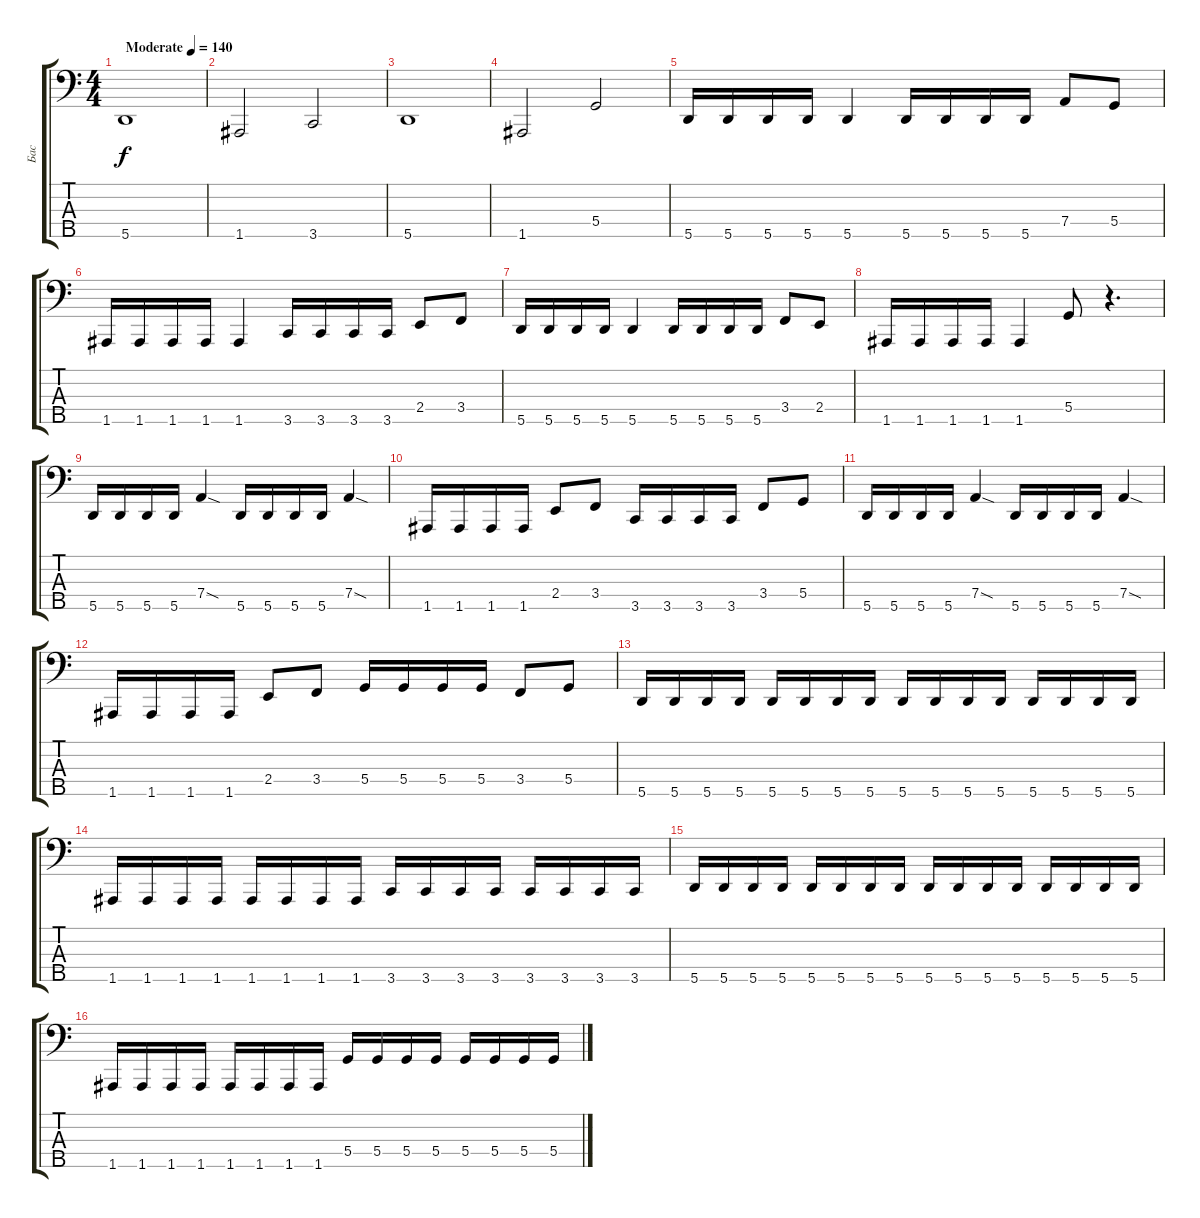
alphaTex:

\track ("Бас" "Бас") {instrument electricbassfinger}
\staff {score tabs}
\tuning (F2 C2 G1 D1 A0) {hide}
\ts (4 4)
\tempo (140 "Moderate")
\clef f4
\ks c
5.5.1{dy f instrument electricbassfinger} |
1.5.2 3.5.2 |
5.5.1 |
1.5.2 5.4.2 |
5.5.16 5.5.16 5.5.16 5.5.16 5.5.4 5.5.16 5.5.16 5.5.16 5.5.16 7.4.8 5.4.8 |
1.5.16 1.5.16 1.5.16 1.5.16 1.5.4 3.5.16 3.5.16 3.5.16 3.5.16 2.4.8 3.4.8 |
5.5.16 5.5.16 5.5.16 5.5.16 5.5.4 5.5.16 5.5.16 5.5.16 5.5.16 3.4.8 2.4.8 |
1.5.16 1.5.16 1.5.16 1.5.16 1.5.4 5.4.8 r.4{d} |
5.5.16 5.5.16 5.5.16 5.5.16 7.4{sod}.4 5.5.16 5.5.16 5.5.16 5.5.16 7.4{sod}.4 |
1.5.16 1.5.16 1.5.16 1.5.16 2.4.8 3.4.8 3.5.16 3.5.16 3.5.16 3.5.16 3.4.8 5.4.8 |
5.5.16 5.5.16 5.5.16 5.5.16 7.4{sod}.4 5.5.16 5.5.16 5.5.16 5.5.16 7.4{sod}.4 |
1.5.16 1.5.16 1.5.16 1.5.16 2.4.8 3.4.8 5.4.16 5.4.16 5.4.16 5.4.16 3.4.8 5.4.8 |
5.5.16 5.5.16 5.5.16 5.5.16 5.5.16 5.5.16 5.5.16 5.5.16 5.5.16 5.5.16 5.5.16 5.5.16 5.5.16 5.5.16 5.5.16 5.5.16 |
1.5.16 1.5.16 1.5.16 1.5.16 1.5.16 1.5.16 1.5.16 1.5.16 3.5.16 3.5.16 3.5.16 3.5.16 3.5.16 3.5.16 3.5.16 3.5.16 |
5.5.16 5.5.16 5.5.16 5.5.16 5.5.16 5.5.16 5.5.16 5.5.16 5.5.16 5.5.16 5.5.16 5.5.16 5.5.16 5.5.16 5.5.16 5.5.16 |
1.5.16 1.5.16 1.5.16 1.5.16 1.5.16 1.5.16 1.5.16 1.5.16 5.4.16 5.4.16 5.4.16 5.4.16 5.4.16 5.4.16 5.4.16 5.4.16
